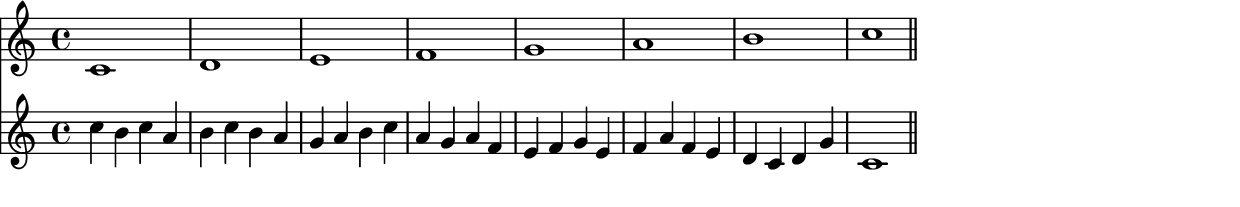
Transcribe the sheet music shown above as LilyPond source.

%% Generated by lilypond-book
%% Options: [indent=0\mm,line-width=453\pt]
\include "lilypond-book-preamble.ly"


% ****************************************************************
% Start cut-&-pastable-section
% ****************************************************************



\paper {
  indent = 0\mm
  line-width = 453\pt
  % offset the left padding, also add 1mm as lilypond creates cropped
  % images with a little space on the right
  line-width = #(- line-width (* mm  3.000000) (* mm 1))
}

\layout {
  
}





% ****************************************************************
% ly snippet:
% ****************************************************************
\sourcefileline 125
<< 
\new Staff {
\relative c' {
c1 d e f g a b c \bar "||"
}}
\new Staff { 
\relative c'' {
c4 b c a b c b a g a b c a g a f e f g e f a f e d c d g c,1
}}>>




% ****************************************************************
% end ly snippet
% ****************************************************************
